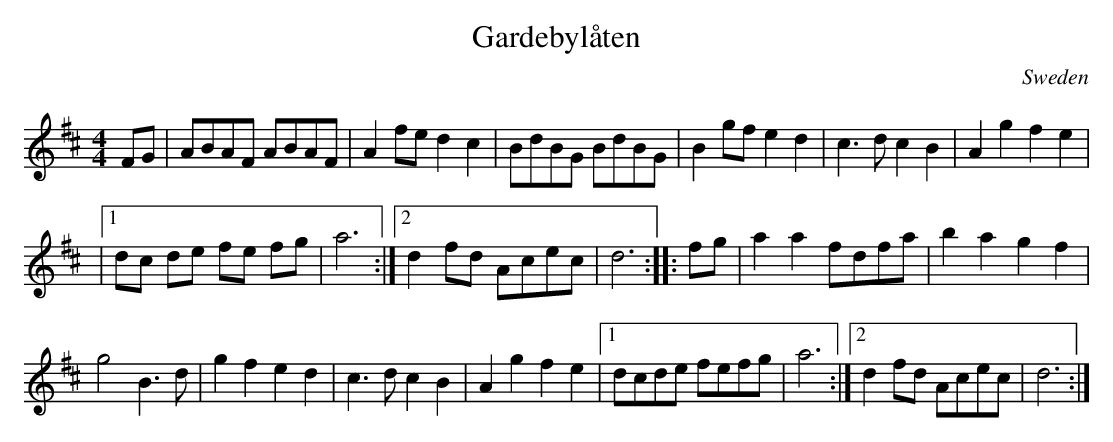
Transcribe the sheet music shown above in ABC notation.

X:1
T:Gardebylåten
M:4/4
O:Sweden
K:D
FG |\
ABAF ABAF|A2fe d2c2|BdBG BdBG|B2gf e2d2|\
c3d c2B2|A2g2 f2e2 |
|1dc de fe fg|a6 :|2 d2fd Acec|d6 ::fg|\
a2a2 fdfa|b2a2 g2f2|
g4 B3d|g2f2 e2d2| \
c3d c2B2|A2g2 f2e2 \
|1dcde fefg|a6 :|2d2fd Acec|d6:|
